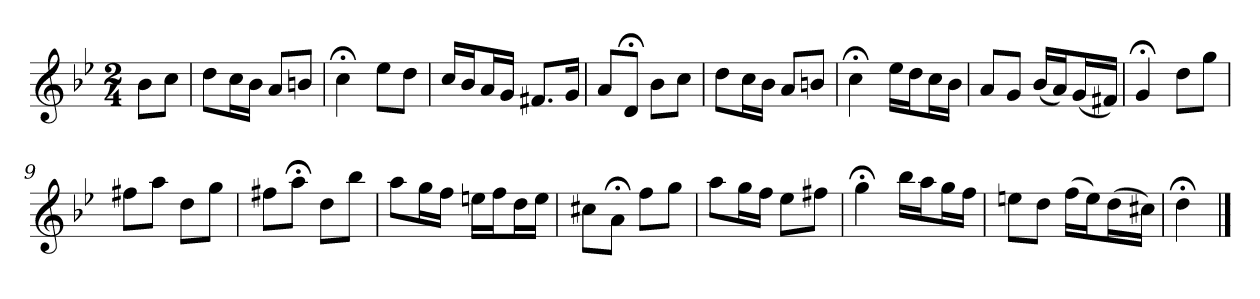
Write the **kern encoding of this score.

**kern
*part1
*staff1
*k[b-e-]
*g:
*M2/4
*MM120
=
8b-L
8ccJ
=1
8ddL
16ccL
16b-JJ
8aL
8bnJ
=2
4cc;<
8ee-L
8ddJ
=3
16ccLL
16b-J
16aL
16gJJ
8.f#XL
16gJk
=4
8aL
8d;<J
8b-L
8ccJ
=5
8ddL
16ccL
16b-JJ
8aL
8bnJ
=6
4cc;<
16ee-LL
16ddJ
16ccL
16b-JJ
=7
8aL
8gJ
(16b-LL
16aJ)
(16gL
16f#XJJ)
=8
4g;<
8ddL
8ggJ
=9
8ff#XL
8aaJ
8ddL
8ggJ
=10
8ff#XL
8aa;<J
8ddL
8bb-J
=11
8aaL
16ggL
16ffJJ
16eenLL
16ffJ
16ddL
16eeJJ
=12
8cc#XL
8a;<J
8ffL
8ggJ
=13
8aaL
16ggL
16ffJJ
8ee-L
8ff#XJ
=14
4gg;<
16bb-LL
16aaJ
16ggL
16ffJJ
=15
8eenL
8ddJ
(16ffLL
16eeJ)
(16ddL
16cc#XJJ)
=16
4dd;<
==
*-
